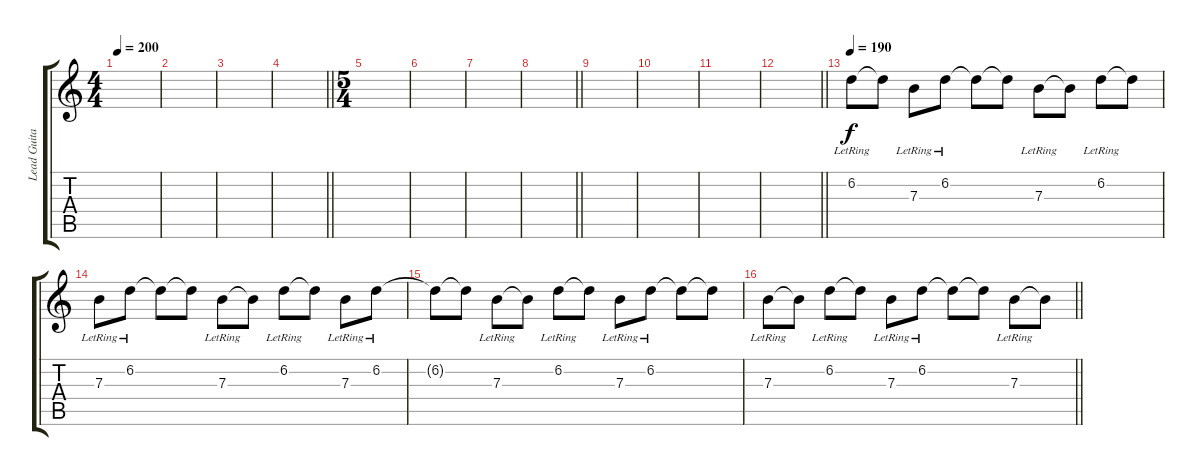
\track ("Lead Guitar" "Lead Guita") {instrument overdrivenguitar}
\staff {score tabs}
\tuning (Db4 Ab3 E3 B2 Gb2 B1) {hide}
\ts (4 4)
\tempo 200
\clef g2
\ks c
|
|
|
\barLineRight lightlight
|
\ts (5 4)
|
|
|
\barLineRight lightlight
|
|
|
|
\barLineRight lightlight
|
\tempo 190
6.2{lr}.8{volume 9 instrument electricguitarjazz} 6.2{t}.8 7.3{lr}.8 6.2{lr}.8 6.2{t}.8 6.2{t}.8 7.3{lr}.8 7.3{t}.8 6.2{lr}.8 6.2{t}.8 |
7.3{lr}.8 6.2{lr}.8 6.2{t}.8 6.2{t}.8 7.3{lr}.8 7.3{t}.8 6.2{lr}.8 6.2{t}.8 7.3{lr}.8 6.2{lr}.8 |
6.2{t}.8 6.2{t}.8 7.3{lr}.8 7.3{t}.8 6.2{lr}.8 6.2{t}.8 7.3{lr}.8 6.2{lr}.8 6.2{t}.8 6.2{t}.8 |
\barLineRight lightlight
7.3{lr}.8 7.3{t}.8 6.2{lr}.8 6.2{t}.8 7.3{lr}.8 6.2{lr}.8 6.2{t}.8 6.2{t}.8 7.3{lr}.8 7.3{t}.8
